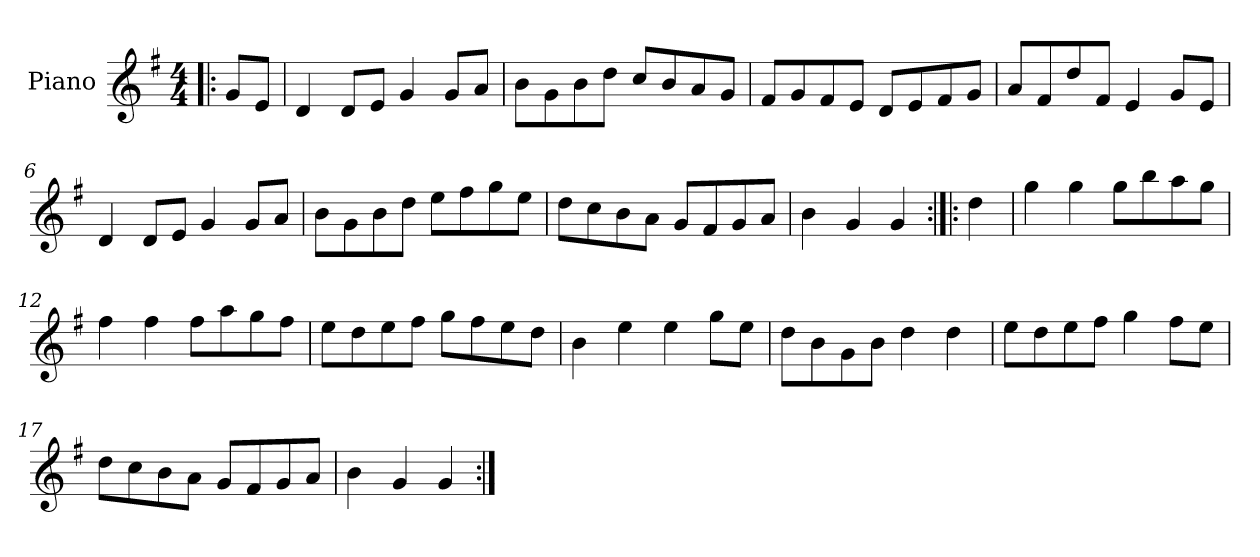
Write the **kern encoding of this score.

**kern
*part1
*staff1
*I"Piano
*I'Pno
*clefG2
*k[f#]
*G:
*M4/4
=1!|:
8g/L
8e/J
=2
4d/
8d/L
8e/J
4g/
8g/L
8a/J
=3
8b\L
8g\
8b\
8dd\J
8cc/L
8b/
8a/
8g/J
=4
8f#/L
8g/
8f#/
8e/J
8d/L
8e/
8f#/
8g/J
=5
8a/L
8f#/
8dd/
8f#/J
4e/
8g/L
8e/J
=6
4d/
8d/L
8e/J
4g/
8g/L
8a/J
=7
8b\L
8g\
8b\
8dd\J
8ee\L
8ff#\
8gg\
8ee\J
=8
8dd\L
8cc\
8b\
8a\J
8g/L
8f#/
8g/
8a/J
=9
4b\
4g/
4g/
=10:|!|:
4dd\
=11
4gg\
4gg\
8gg\L
8bb\
8aa\
8gg\J
=12
4ff#\
4ff#\
8ff#\L
8aa\
8gg\
8ff#\J
=13
8ee\L
8dd\
8ee\
8ff#\J
8gg\L
8ff#\
8ee\
8dd\J
=14
4b\
4ee\
4ee\
8gg\L
8ee\J
=15
8dd\L
8b\
8g\
8b\J
4dd\
4dd\
=16
8ee\L
8dd\
8ee\
8ff#\J
4gg\
8ff#\L
8ee\J
=17
8dd\L
8cc\
8b\
8a\J
8g/L
8f#/
8g/
8a/J
=18
4b\
4g/
4g/
=:|!
*-
